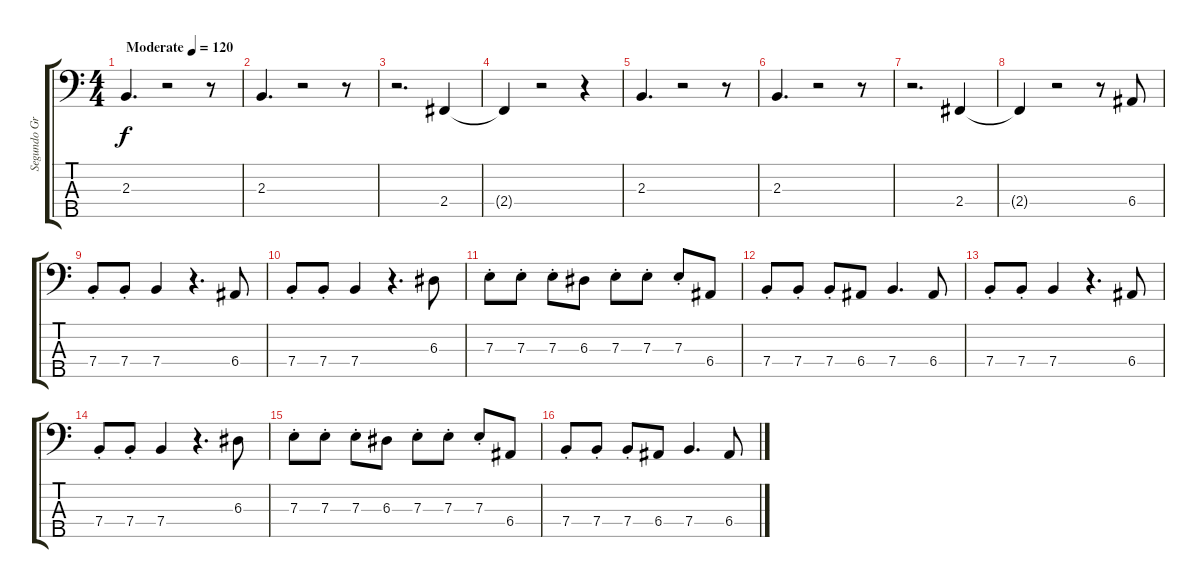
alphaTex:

\track ("Segundo Grandío - Bajo" "Segundo Gr") {instrument electricbassfinger}
\staff {score tabs}
\tuning (G2 D2 A1 E1 B0) {hide}
\ts (4 4)
\tempo (120 "Moderate")
\clef f4
\ks c
2.3.4{d dy f instrument electricbassfinger} r.2 r.8 |
2.3.4{d} r.2 r.8 |
r.2{d} 2.4.4 |
2.4{t}.4 r.2 r.4 |
2.3.4{d} r.2 r.8 |
2.3.4{d} r.2 r.8 |
r.2{d} 2.4.4 |
2.4{t}.4 r.2 r.8 6.4.8 |
7.4{st}.8 7.4{st}.8 7.4.4 r.4{d} 6.4.8 |
7.4{st}.8 7.4{st}.8 7.4.4 r.4{d} 6.3.8 |
7.3{st}.8 7.3{st}.8 7.3{st}.8 6.3.8 7.3{st}.8 7.3{st}.8 7.3{st}.8 6.4.8 |
7.4{st}.8 7.4{st}.8 7.4{st}.8 6.4.8 7.4.4{d} 6.4.8 |
7.4{st}.8 7.4{st}.8 7.4.4 r.4{d} 6.4.8 |
7.4{st}.8 7.4{st}.8 7.4.4 r.4{d} 6.3.8 |
7.3{st}.8 7.3{st}.8 7.3{st}.8 6.3.8 7.3{st}.8 7.3{st}.8 7.3{st}.8 6.4.8 |
7.4{st}.8 7.4{st}.8 7.4{st}.8 6.4.8 7.4.4{d} 6.4.8
